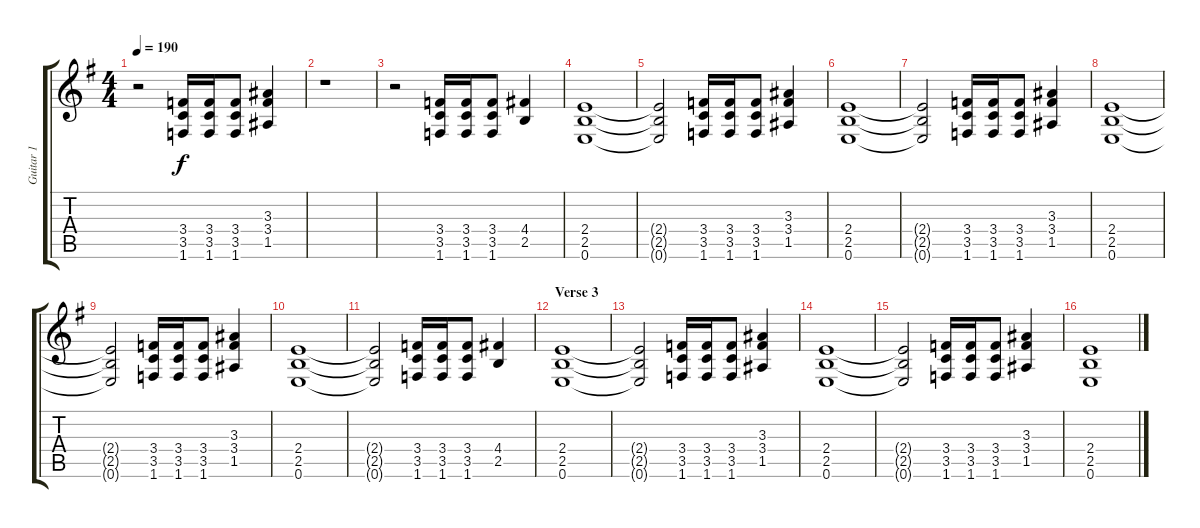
\track ("Guitar 1" "Guitar 1") {instrument distortionguitar}
\staff {score tabs}
\tuning (E4 B3 G3 D3 A2 E2) {hide}
\ts (4 4)
\tempo 190
\clef g2
\ks eminor
r.2{dy f} (3.4 3.5 1.6).16 (3.4 3.5 1.6).16 (3.4 3.5 1.6).8 (3.3 3.4 1.5).4 |
r.1 |
r.2 (3.4 3.5 1.6).16 (3.4 3.5 1.6).16 (3.4 3.5 1.6).8 (4.4 2.5).4 |
(2.4 2.5 0.6).1 |
(2.4{t} 2.5{t} 0.6{t}).2 (3.4 3.5 1.6).16 (3.4 3.5 1.6).16 (3.4 3.5 1.6).8 (3.3 3.4 1.5).4 |
(2.4 2.5 0.6).1 |
(2.4{t} 2.5{t} 0.6{t}).2 (3.4 3.5 1.6).16 (3.4 3.5 1.6).16 (3.4 3.5 1.6).8 (3.3 3.4 1.5).4 |
(2.4 2.5 0.6).1 |
(2.4{t} 2.5{t} 0.6{t}).2 (3.4 3.5 1.6).16 (3.4 3.5 1.6).16 (3.4 3.5 1.6).8 (3.3 3.4 1.5).4 |
(2.4 2.5 0.6).1 |
(2.4{t} 2.5{t} 0.6{t}).2 (3.4 3.5 1.6).16 (3.4 3.5 1.6).16 (3.4 3.5 1.6).8 (4.4 2.5).4 |
\section ("" "Verse 3")
(2.4 2.5 0.6).1 |
(2.4{t} 2.5{t} 0.6{t}).2 (3.4 3.5 1.6).16 (3.4 3.5 1.6).16 (3.4 3.5 1.6).8 (3.3 3.4 1.5).4 |
(2.4 2.5 0.6).1 |
(2.4{t} 2.5{t} 0.6{t}).2 (3.4 3.5 1.6).16 (3.4 3.5 1.6).16 (3.4 3.5 1.6).8 (3.3 3.4 1.5).4 |
(2.4 2.5 0.6).1
